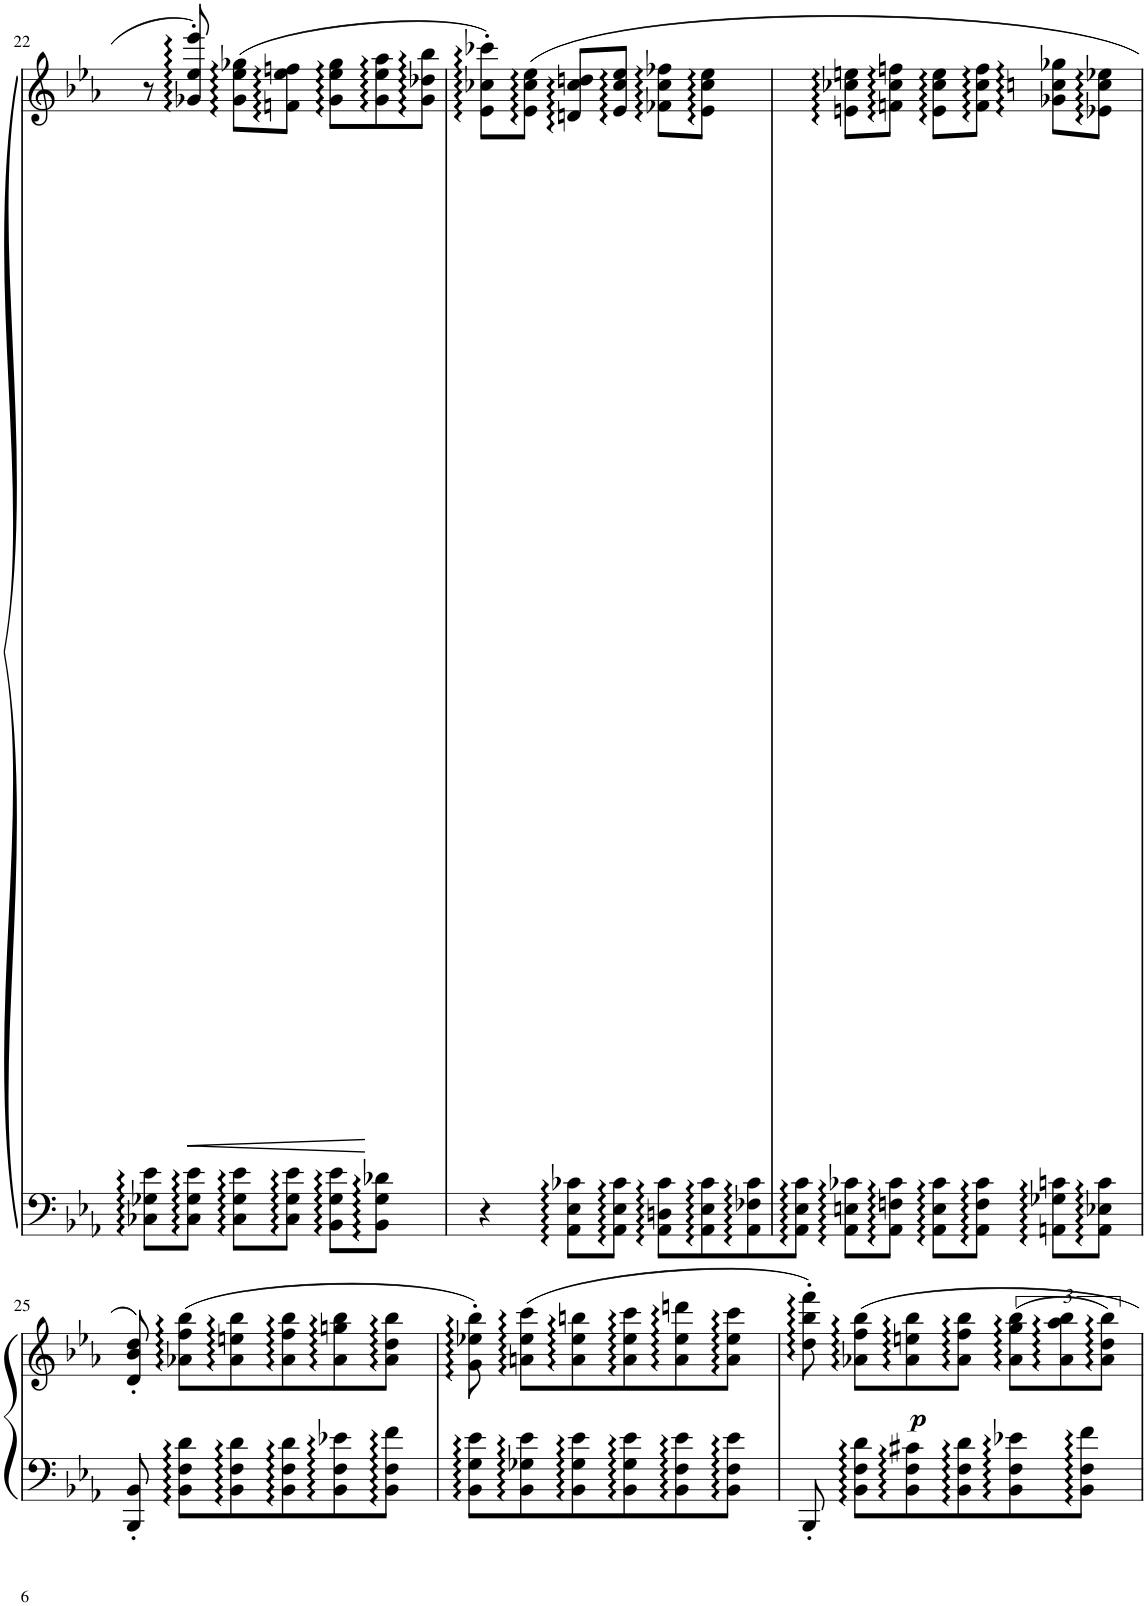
**kern	**kern	**dynam
*part1	*part1	*part1
*staff2	*staff1	*staff1/2
*I"Piano	*	*
*I'Pno	*	*
!!LO:PB:g=z
*clefF4	*clefG2	*
*k[b-e-a-]	*k[b-e-a-]	*
*M3/4	*M3/4	*
=22	=22	=22
8C-X\ 8G-X\ 8e-\L	8r	.
!	!	!LO:HP:b
8C-\ 8G-\ 8e-\J	8g-X\' 8ee-\' 8eee-\'	<
8C-\ 8G-\ 8e-\L	(8g-\ 8ee-\ 8gg-X\L	.
8C-\ 8G-\ 8e-\J	8fn\ 8ee-\ 8ffn\J	.
8BB-\ 8G-\ 8e-\L	8g-\ 8ee-\ 8gg-\L	.
8BB-\ 8G-\ 8d-X\J	8g-\ 8ee-\ 8aa-\	[
8ryy	8g-\ 8dd-X\ 8bb-\J	.
=23	=23	=23
4r	8e-\' 8cc-X\' 8ccc-X\'L)	.
.	(8e-\ 8cc-\ 8ee-\J	.
8AA-\ 8E-\ 8c-X\L	8dn/ 8cc-/ 8ddn/L	.
8AA-\ 8E-\ 8c-\J	8e-/ 8cc-/ 8ee-/J	.
8AA-\ 8Dn\ 8c-\L	8f-X\ 8cc-\ 8ff-X\L	.
8AA-\ 8E-\ 8c-\	8e-\ 8cc-\ 8ee-\J	.
8AA-\ 8F-X\ 8c-\	4ryy	.
8AA-\ 8E-\ 8c-\J	.	.
=24	=24	=24
8AA-\ 8En\ 8c-X\L	8en\ 8cc-X\ 8een\L	.
8AA-\ 8Fn\ 8c-\J	8fn\ 8cc-\ 8ffn\J	.
8AA-\ 8E\ 8c-\L	8e\ 8cc-\ 8ee\L	.
8AA-\ 8F\ 8c-\J	8f\ 8cc-\ 8ff\J	.
8AAn\ 8G-X\ 8cn\L	8g-X\ 8ccn\ 8gg-X\L	.
8AA\ 8E-X\ 8c\J	8e-X\ 8cc\ 8ee-X\J	.
!!LO:LB:g=z
=25	=25	=25
8BBB-/' 8BB-/'	8d/' 8b-/' 8dd/')	.
8BB-\ 8F\ 8d\L	(8a-X\ 8ff\ 8bb-\L	.
8BB-\ 8F\ 8d\	8a-\ 8een\ 8bb-\	.
8BB-\ 8F\ 8d\	8a-\ 8ff\ 8bb-\	.
8BB-\ 8F\ 8e-X\	8a-\ 8ggn\ 8bb-\	.
8BB-\ 8F\ 8f\J	8a-\ 8dd\ 8bb-\J	.
=26	=26	=26
8BB-\ 8G\ 8e-\L	8g\' 8ee-X\' 8bb-\')	.
8BB-\ 8G-X\ 8e-\	(8an\ 8ee-\ 8ccc\L	.
8BB-\ 8G-\ 8e-\	8a\ 8ee-\ 8bbn\	.
8BB-\ 8G-\ 8e-\	8a\ 8ee-\ 8ccc\	.
8BB-\ 8F\ 8e-\	8a\ 8ee-\ 8dddn\	.
8BB-\ 8F\ 8e-\J	8a\ 8ee-\ 8ccc\J	.
=27	=27	=27
8BBB-'/	8dd\' 8bb-\' 8fff\')	.
!	!	!LO:DY:b
8BB-\ 8F\ 8d\L	8a-X\ 8ff\ 8bb-\L	p
8BB-\ 8F\ 8c#X\	8a-\ 8een\ 8bb-\	.
8BB-\ 8F\ 8d\	8a-\ 8ff\ 8bb-\J	.
8BB-\ 8F\ 8e-X\	(12a-\ 12gg\ 12bb-\L	.
.	12a-\ 12aa-\ 12bb-\	.
8BB-\ 8F\ 8f\J	.	.
.	12a-\ 12dd\ 12bb-\J)	.
=	=	=
*-	*-	*-
